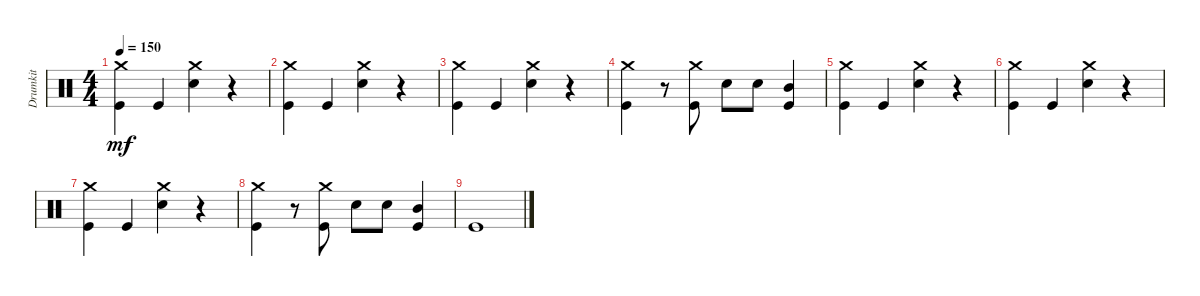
\track ("Drumkit" "Drumkit") {instrument percussion}
\staff {score}
\articulation defaults
\ts (4 4)
\tempo 150
\clef neutral
\ks c
("Kick (hit)" "Crash medium (hit)").4{dy mf} "Kick (hit)".4 ("Snare (hit) 2" "Crash medium (hit)").4 r.4 |
("Kick (hit)" "Crash medium (hit)").4 "Kick (hit)".4 ("Snare (hit) 2" "Crash medium (hit)").4 r.4 |
("Kick (hit)" "Crash medium (hit)").4 "Kick (hit)".4 ("Snare (hit) 2" "Crash medium (hit)").4 r.4 |
("Kick (hit)" "Crash medium (hit)").4 r.8 ("Kick (hit)" "Crash medium (hit)").8 "Snare (hit) 2".8 "Snare (hit) 2".8 ("Kick (hit)" "Mid Tom (hit)").4 |
("Kick (hit)" "Crash medium (hit)").4 "Kick (hit)".4 ("Snare (hit) 2" "Crash medium (hit)").4 r.4 |
("Kick (hit)" "Crash medium (hit)").4 "Kick (hit)".4 ("Snare (hit) 2" "Crash medium (hit)").4 r.4 |
("Kick (hit)" "Crash medium (hit)").4 "Kick (hit)".4 ("Snare (hit) 2" "Crash medium (hit)").4 r.4 |
("Kick (hit)" "Crash medium (hit)").4 r.8 ("Kick (hit)" "Crash medium (hit)").8 "Snare (hit) 2".8 "Snare (hit) 2".8 ("Kick (hit)" "Mid Tom (hit)").4 |
"Kick (hit)".1
